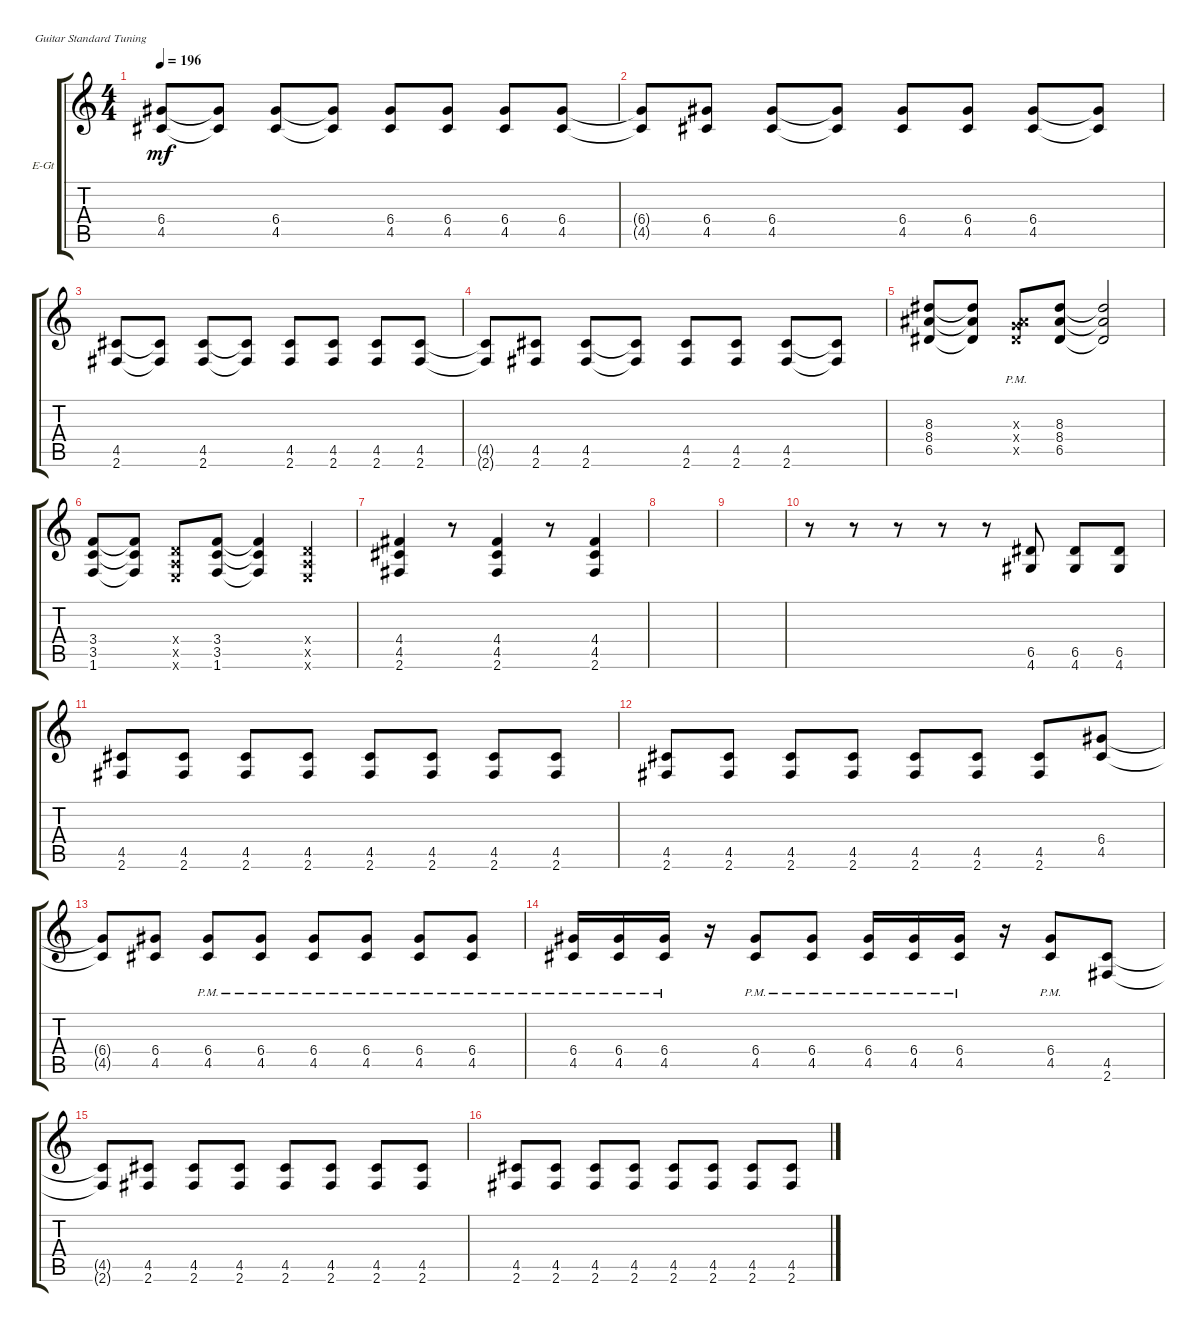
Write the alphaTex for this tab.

\defaultSystemsLayout 4
\bracketExtendMode groupsimilarinstruments
\firstSystemTrackNameOrientation horizontal
\otherSystemsTrackNameOrientation horizontal
\track ("Rythm" "E-Gt") {instrument overdrivenguitar}
\staff {score tabs}
\tuning (E4 B3 G3 D3 A2 E2)
\ts (4 4)
\tempo 196
\clef g2
\ks c
(4.5 6.4).8{dy mf} (4.5{t} 6.4{t}).8 (4.5 6.4).8 (4.5{t} 6.4{t}).8 (4.5 6.4).8 (4.5 6.4).8 (4.5 6.4).8 (4.5 6.4).8 |
(4.5{t} 6.4{t}).8 (4.5 6.4).8 (4.5 6.4).8 (4.5{t} 6.4{t}).8 (4.5 6.4).8 (4.5 6.4).8 (4.5 6.4).8 (4.5{t} 6.4{t}).8 |
(2.6 4.5).8 (4.5{t} 2.6{t}).8 (4.5 2.6).8 (2.6{t} 4.5{t}).8 (2.6 4.5).8 (2.6 4.5).8 (2.6 4.5).8 (2.6 4.5).8 |
(4.5{t} 2.6{t}).8 (2.6 4.5).8 (4.5 2.6).8 (2.6{t} 4.5{t}).8 (2.6 4.5).8 (2.6 4.5).8 (2.6 4.5).8 (2.6{t} 4.5{t}).8 |
(6.5 8.4 8.3).8 (6.5{t} 8.4{t} 8.3{t}).8 (6.5{x} 8.4{pm x} 0.3{x}).8 (8.3 8.4 6.5).8 (6.5{t} 8.4{t} 8.3{t}).2 |
(1.6 3.5 3.4).8 (3.4{t} 3.5{t} 1.6{t}).8 (0.4{x} 0.5{x} 0.6{x}).8 (1.6 3.5 3.4).8 (3.4{t} 3.5{t} 1.6{t}).4 (0.4{x} 0.5{x} 0.6{x}).4 |
(2.6 4.5 4.4).4 r.8 (2.6 4.5 4.4).4 r.8 (4.4 4.5 2.6).4 |
|
|
r.8 r.8 r.8 r.8 r.8 (4.6 6.5).8 (4.6 6.5).8 (4.6 6.5).8 |
(2.6 4.5).8 (2.6 4.5).8 (2.6 4.5).8 (2.6 4.5).8 (2.6 4.5).8 (2.6 4.5).8 (2.6 4.5).8 (2.6 4.5).8 |
(2.6 4.5).8 (2.6 4.5).8 (2.6 4.5).8 (2.6 4.5).8 (2.6 4.5).8 (2.6 4.5).8 (2.6 4.5).8 (4.5 6.4).8 |
(6.4{t} 4.5{t}).8 (4.5 6.4).8 (4.5 6.4{pm}).8 (4.5 6.4{pm}).8 (4.5 6.4{pm}).8 (4.5 6.4{pm}).8 (4.5 6.4{pm}).8 (4.5 6.4{pm}).8 |
(4.5 6.4{pm}).16 (4.5 6.4{pm}).16 (4.5 6.4{pm}).16 r.16 (4.5 6.4{pm}).8 (4.5 6.4{pm}).8 (4.5 6.4{pm}).16 (4.5 6.4{pm}).16 (4.5 6.4{pm}).16 r.16 (4.5 6.4{pm}).8 (2.6 4.5).8 |
(2.6{t} 4.5{t}).8 (2.6 4.5).8 (2.6 4.5).8 (2.6 4.5).8 (2.6 4.5).8 (2.6 4.5).8 (2.6 4.5).8 (2.6 4.5).8 |
(2.6 4.5).8 (2.6 4.5).8 (2.6 4.5).8 (2.6 4.5).8 (2.6 4.5).8 (2.6 4.5).8 (2.6 4.5).8 (2.6 4.5).8
